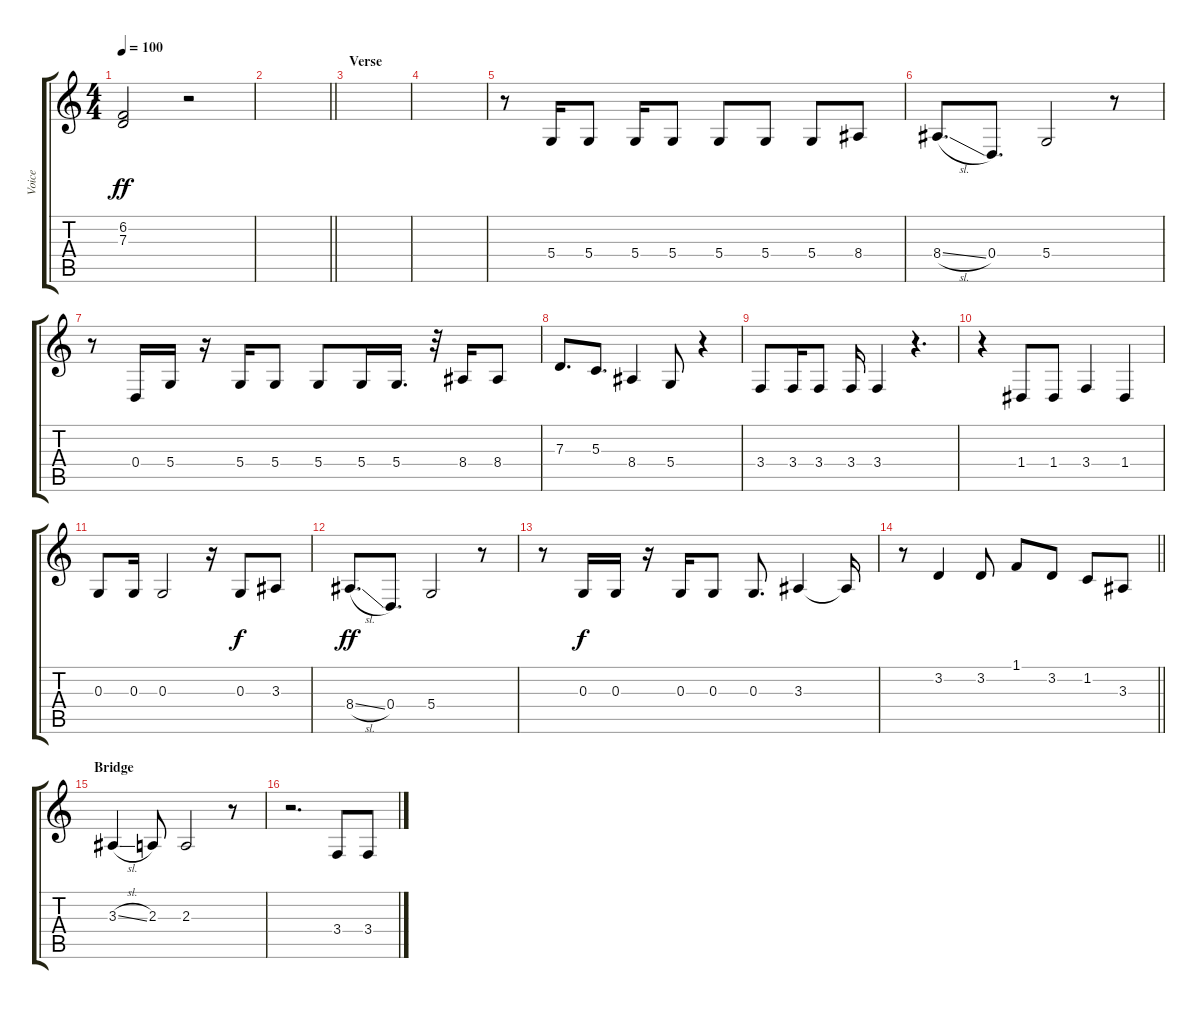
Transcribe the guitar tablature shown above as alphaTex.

\track ("Voice" "Voice") {instrument harmonica}
\staff {score tabs}
\tuning (E4 B3 G3 D3 A2 E2) {hide}
\ts (4 4)
\tempo 100
\clef g2
\ks c
(6.2{t} 7.3{t}).2{dy ff} r.2 |
\barLineRight lightlight
|
\section ("" "Verse")
|
|
r.8 5.4.16 5.4.8 5.4.16 5.4.8 5.4.8 5.4.8 5.4.8 8.4.8 |
8.4{sl}.8{d} 0.4.8{d} 5.4.2 r.8 |
r.8 0.4.16 5.4.16 r.16 5.4.16 5.4.8 5.4.8 5.4.16 5.4.16{d} r.32 8.4.16 8.4.8 |
7.3.8{d} 5.3.8{d} 8.4.4 5.4.8 r.4 |
3.4.8 3.4.16 3.4.8 3.4.16 3.4.4 r.4{d} |
r.4 1.4.8 1.4.8 3.4.4 1.4.4 |
0.3.8 0.3.16 0.3.2 r.16 0.3.8{dy f} 3.3.8 |
8.4{sl}.8{d dy ff} 0.4.8{d} 5.4.2 r.8 |
r.8 0.3.16{dy f} 0.3.16 r.16 0.3.16 0.3.8 0.3.8{d} 3.3.4 3.3{t}.16 |
\barLineRight lightlight
r.8 3.2.4 3.2.8 1.1.8 3.2.8 1.2.8 3.3.8 |
\section ("" "Bridge")
3.3{sl}.4 2.3.8 2.3.2 r.8 |
r.2{d} 3.4.8 3.4.8
